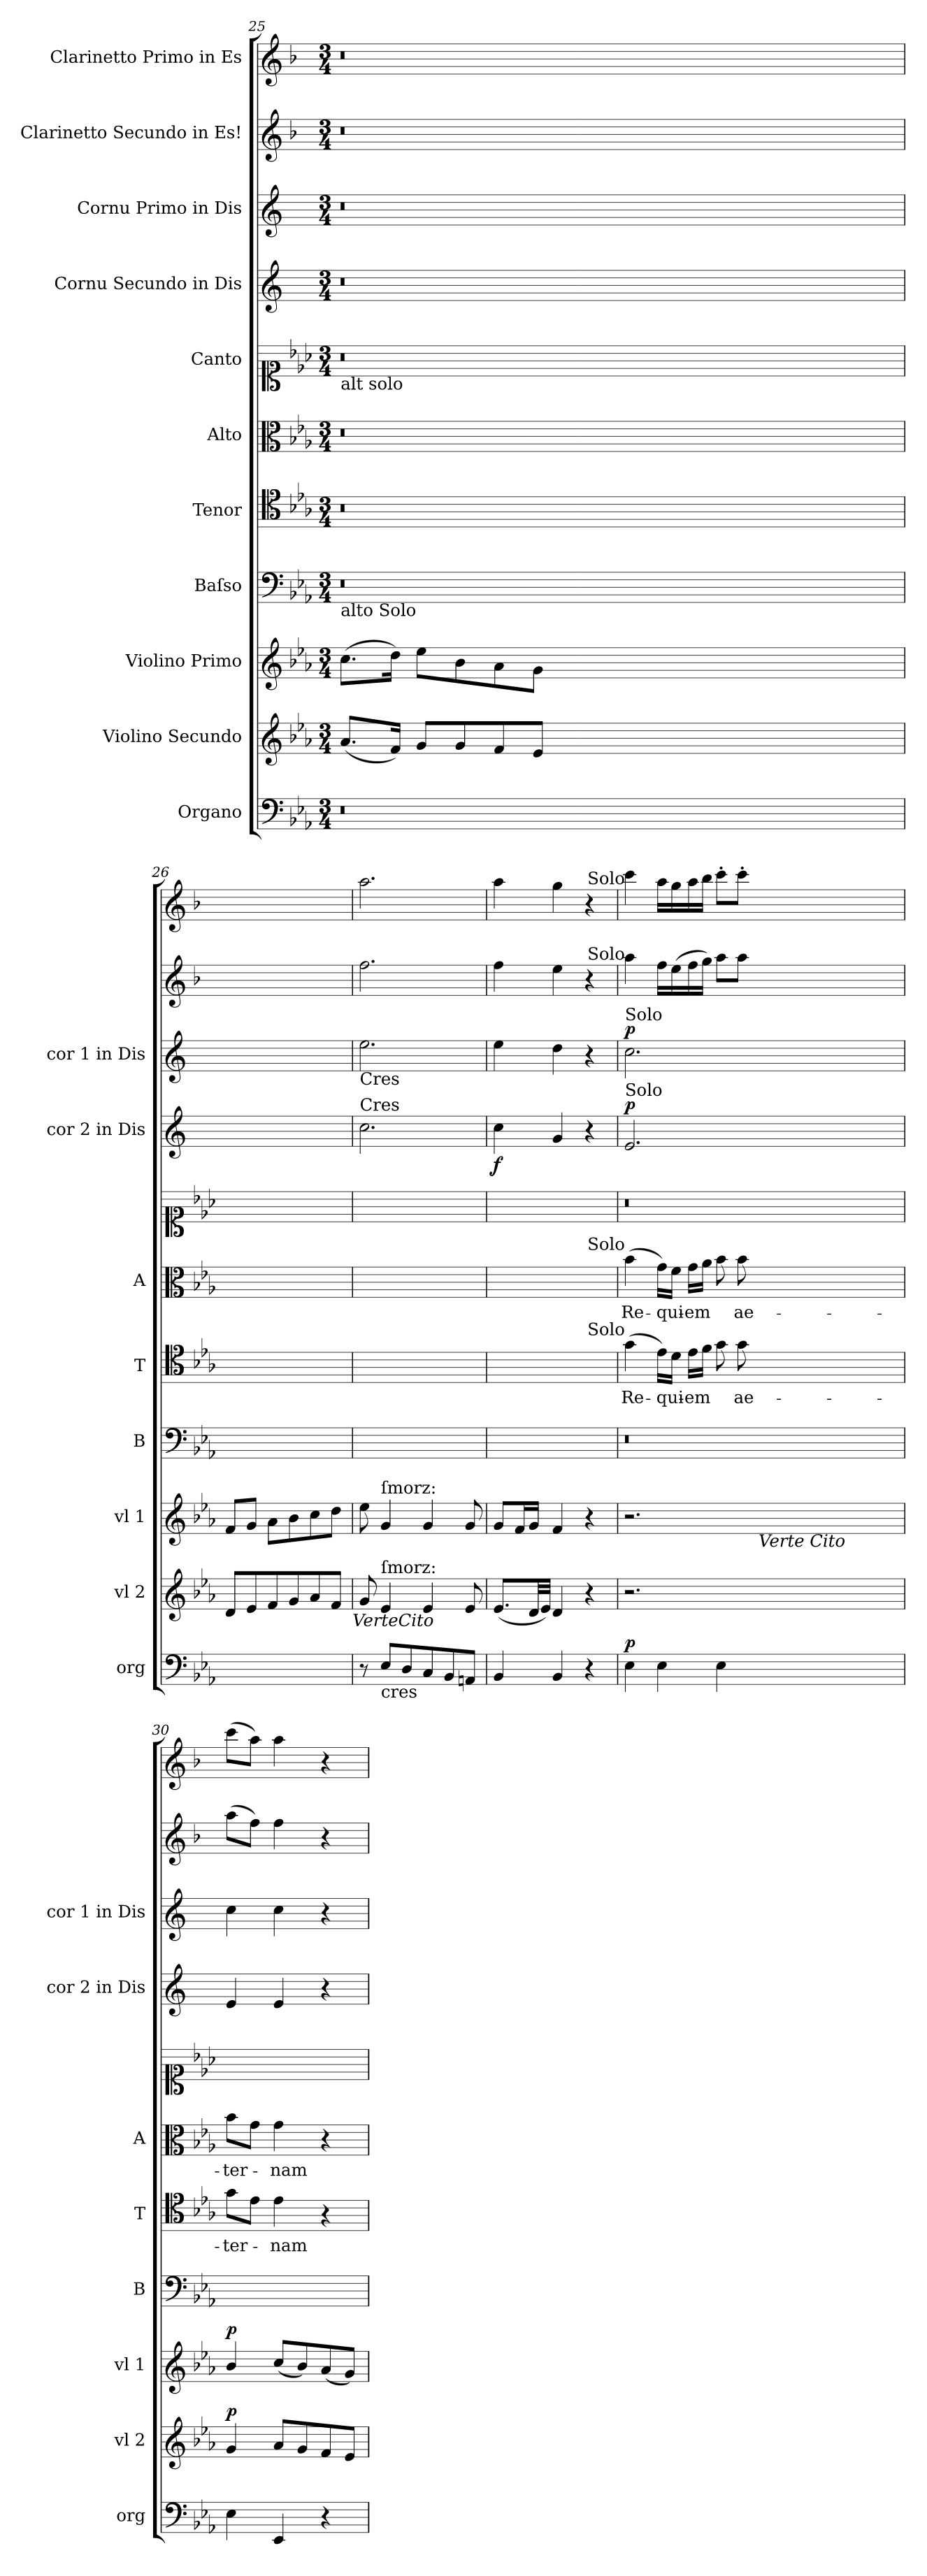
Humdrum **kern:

**kern	**dynam	**kern	**dynam	**kern	**dynam	**kern	**kern	**text	**kern	**text	**kern	**kern	**dynam	**kern	**dynam	**kern	**kern
*part11	*part11	*part10	*part10	*part9	*part9	*part8	*part7	*part7	*part6	*part6	*part5	*part4	*part4	*part3	*part3	*part2	*part1
*staff11	*staff11	*staff10	*staff10	*staff9	*staff9	*staff8	*staff7	*staff7	*staff6	*staff6	*staff5	*staff4	*staff4	*staff3	*staff3	*staff2	*staff1
*I"Organo	*	*I"Violino Secundo	*	*I"Violino Primo	*	*I"Baſso	*I"Tenor	*	*I"Alto	*	*I"Canto	*I"Cornu Secundo in Dis	*	*I"Cornu Primo in Dis	*	*I"Clarinetto Secundo in Es!	*I"Clarinetto Primo in Es
*I'org	*	*I'vl 2	*	*I'vl 1	*	*I'B	*I'T	*	*I'A	*	*	*I'cor 2 in Dis	*	*I'cor 1 in Dis	*	*	*
*clefF4	*	*clefG2	*	*clefG2	*	*clefF4	*clefC4	*	*clefC3	*	*clefC1	*clefG2	*	*clefG2	*	*clefG2	*clefG2
*	*	*	*	*	*	*	*	*	*	*	*	*ITrd5c9	*	*ITrd5c9	*	*ITrd1c2	*ITrd1c2
*k[b-e-a-]	*	*k[b-e-a-]	*	*k[b-e-a-]	*	*k[b-e-a-]	*k[b-e-a-]	*	*k[b-e-a-]	*	*k[b-e-a-]	*k[b-e-a-]	*	*k[b-e-a-]	*	*k[b-e-a-]	*k[b-e-a-]
*E-:	*	*E-:	*	*E-:	*	*E-:	*E-:	*	*E-:	*	*E-:	*E-:	*	*E-:	*	*E-:	*E-:
*M3/4	*	*M3/4	*	*M3/4	*	*M3/4	*M3/4	*	*M3/4	*	*M3/4	*M3/4	*	*M3/4	*	*M3/4	*M3/4
=25	=25	=25	=25	=25	=25	=25	=25	=25	=25	=25	=25	=25	=25	=25	=25	=25	=25
!	!	!	!	!	!	!	!	!	!	!	!LO:TX:b:t=alt solo	!	!	!	!	!	!
!	!	!	!	!	!	!LO:TX:b:t=alto Solo	!	!	!	!	!	!	!	!	!	!	!
!LO:N:vis=0	!	!	!	!	!	!	!	!	!	!	!	!LO:N:vis=0	!	!LO:N:vis=0	!	!LO:N:vis=0	!LO:N:vis=0
1.r	.	(8.a-/L	.	(8.cc\L	.	0.r	0.r	.	0.r	.	0.r	1.r	.	1.r	.	1.r	1.r
.	.	16f/Jk)	.	16dd\Jk)	.	.	.	.	.	.	.	.	.	.	.	.	.
.	.	8g/L	.	8ee-\L	.	.	.	.	.	.	.	.	.	.	.	.	.
.	.	8g/	.	8b-\	.	.	.	.	.	.	.	.	.	.	.	.	.
.	.	8f/	.	8a-\	.	.	.	.	.	.	.	.	.	.	.	.	.
.	.	8e-/J	.	8g\J	.	.	.	.	.	.	.	.	.	.	.	.	.
.	.	0ryy	.	0ryy	.	.	.	.	.	.	.	.	.	.	.	.	.
1.ryy	.	.	.	.	.	.	.	.	.	.	.	1.ryy	.	1.ryy	.	1.ryy	1.ryy
.	.	4ryy	.	4ryy	.	.	.	.	.	.	.	.	.	.	.	.	.
=26	=26	=26	=26	=26	=26	=26	=26	=26	=26	=26	=26	=26	=26	=26	=26	=26	=26
2.ryy	.	8d/L	.	8f/L	.	2.ryy	2.ryy	.	2.ryy	.	2.ryy	2.ryy	.	2.ryy	.	2.ryy	2.ryy
.	.	8e-/	.	8g/J	.	.	.	.	.	.	.	.	.	.	.	.	.
.	.	8f/	.	8a-\L	.	.	.	.	.	.	.	.	.	.	.	.	.
.	.	8g/	.	8b-\	.	.	.	.	.	.	.	.	.	.	.	.	.
.	.	8a-/	.	8cc\	.	.	.	.	.	.	.	.	.	.	.	.	.
.	.	8f/J	.	8dd\J	.	.	.	.	.	.	.	.	.	.	.	.	.
!	!	!LO:TX:b:i:t=VerteCito	!	!	!	!	!	!	!	!	!	!	!	!	!	!	!
=27	=27	=27	=27	=27	=27	=27	=27	=27	=27	=27	=27	=27	=27	=27	=27	=27	=27
!	!	!	!	!	!	!	!	!	!	!	!	!	!	!LO:TX:b:t=Cres	!	!	!
!	!	!	!	!	!	!	!	!	!	!	!	!LO:TX:t=Cres	!	!	!	!	!
8r	.	8g/	.	8ee-\	.	2.ryy	2.ryy	.	2.ryy	.	2.ryy	2.e-\	.	2.g\	.	2.ee-\	2.gg\
!	!	!	!	!LO:TX:a:t=ſmorz&colon;	!	!	!	!	!	!	!	!	!	!	!	!	!
!	!	!LO:TX:a:t=ſmorz&colon;	!	!	!	!	!	!	!	!	!	!	!	!	!	!	!
!LO:TX:b:t=cres	!	!	!	!	!	!	!	!	!	!	!	!	!	!	!	!	!
8E-/L	.	4e-/	.	4g/	.	.	.	.	.	.	.	.	.	.	.	.	.
8D/	.	.	.	.	.	.	.	.	.	.	.	.	.	.	.	.	.
8C/	.	4e-/	.	4g/	.	.	.	.	.	.	.	.	.	.	.	.	.
8BB-/	.	.	.	.	.	.	.	.	.	.	.	.	.	.	.	.	.
8AAn/J	.	8e-/	.	8g/	.	.	.	.	.	.	.	.	.	.	.	.	.
=28	=28	=28	=28	=28	=28	=28	=28	=28	=28	=28	=28	=28	=28	=28	=28	=28	=28
!	!	!	!	!	!	!	!	!	!	!	!	!	!LO:DY:b	!	!LO:DY:b	!	!
4BB-/	.	(8.e-/L	.	8g/L	.	2.ryy	2.ryy	.	2.ryy	.	2.ryy	4e-\	f.	4g\	for	4ee-\	4gg\
.	.	.	.	16f/L	.	.	.	.	.	.	.	.	.	.	.	.	.
.	.	32d/LL	.	16g/JJ	.	.	.	.	.	.	.	.	.	.	.	.	.
.	.	32e-/JJJ)	.	.	.	.	.	.	.	.	.	.	.	.	.	.	.
4BB-/	.	4d/	.	4f/	.	.	.	.	.	.	.	4B-/	.	4f\	.	4dd\	4ff\
4r	.	4r	.	4r	.	.	.	.	.	.	.	4r	.	4r	.	4r	4r
=29	=29	=29	=29	=29	=29	=29	=29	=29	=29	=29	=29	=29	=29	=29	=29	=29	=29
!	!	!	!	!	!	!	!	!	!	!	!	!	!	!	!	!	!LO:TX:a:rj:t=Solo
!	!	!	!	!	!	!	!	!	!	!	!	!	!	!	!	!LO:TX:a:rj:t=Solo	!
!	!	!	!	!	!	!	!	!	!	!	!	!	!	!LO:TX:a:t=Solo	!	!	!
!	!	!	!	!	!	!	!	!	!	!	!	!LO:TX:a:t=Solo	!	!	!	!	!
!	!	!	!	!	!	!	!	!	!LO:TX:a:rj:t=Solo	!	!	!	!	!	!	!	!
!	!	!	!	!	!	!	!LO:TX:a:rj:t=Solo	!	!	!	!	!	!	!	!	!	!
!	!LO:DY:a	!	!	!	!	!	!	!	!	!	!	!	!LO:DY:a	!	!LO:DY:a	!	!
4E-\	p.	2.r	.	2.r	.	0.r	(4g\	Re-	(4b-\	Re-	0.r	2.G/	p.	2.e-\	p.	4gg\	4bb-\
4E-\	.	.	.	.	.	.	16e-\LL)	.	16g\LL)	.	.	.	.	.	.	16ee-\LL	16gg\LL
.	.	.	.	.	.	.	16d\JJ	-qui-	16f\JJ	-qui-	.	.	.	.	.	(16dd\	16ff\
.	.	.	.	.	.	.	16e-\LL	-em	16g\LL	-em	.	.	.	.	.	16ee-\	16gg\
.	.	.	.	.	.	.	16f\JJ	.	16a-\JJ	.	.	.	.	.	.	16ff\JJ)	16aa-\JJ
4E-\	.	.	.	.	.	.	8g\	.	8b-\	.	.	.	.	.	.	8gg\L	8bb-'\L
.	.	.	.	.	.	.	8g\	ae-	8b-\	ae-	.	.	.	.	.	8gg\J	8bb-'\J
!	!	!	!	!LO:TX:b:i:t=Verte Cito	!	!	!	!	!	!	!	!	!	!	!	!	!
0ryy	.	0ryy	.	0ryy	.	.	0ryy	.	0ryy	.	.	0ryy	.	0ryy	.	0ryy	0ryy
4ryy	.	4ryy	.	4ryy	.	.	4ryy	.	4ryy	.	.	4ryy	.	4ryy	.	4ryy	4ryy
=30	=30	=30	=30	=30	=30	=30	=30	=30	=30	=30	=30	=30	=30	=30	=30	=30	=30
!	!	!	!LO:DY:a	!	!LO:DY:a	!	!	!	!	!	!	!	!	!	!	!	!
4E-\	.	4g/	p.	4b-/	p.	2.ryy	8g\L	-ter-	8b-\L	-ter-	2.ryy	4G/	.	4e-\	.	(8gg\L	(8bb-\L
.	.	.	.	.	.	.	8e-\J	.	8g\J	.	.	.	.	.	.	8ee-\J)	8gg\J)
4EE-/	.	8a-/L	.	(8cc/L	.	.	4e-\	-nam	4g\	-nam	.	4G/	.	4e-\	.	4ee-\	4gg\
.	.	8g/	.	8b-/)	.	.	.	.	.	.	.	.	.	.	.	.	.
4r	.	8f/	.	(8a-/	.	.	4r	.	4r	.	.	4r	.	4r	.	4r	4r
.	.	8e-/J	.	8g/J)	.	.	.	.	.	.	.	.	.	.	.	.	.
=	=	=	=	=	=	=	=	=	=	=	=	=	=	=	=	=	=
*-	*-	*-	*-	*-	*-	*-	*-	*-	*-	*-	*-	*-	*-	*-	*-	*-	*-
